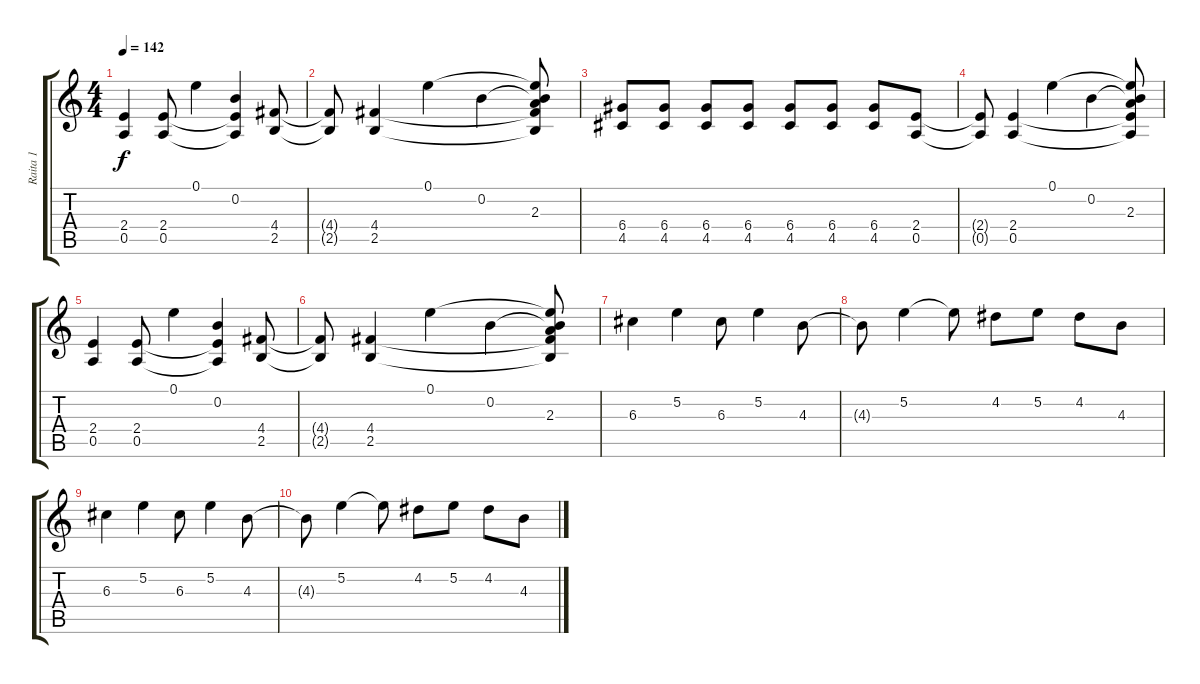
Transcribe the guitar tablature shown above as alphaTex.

\track ("Raita 1" "Raita 1") {instrument distortionguitar}
\staff {score tabs}
\tuning (E4 B3 G3 D3 A2 E2) {hide}
\ts (4 4)
\tempo 142
\clef g2
\ks c
(2.4 0.5).4{dy f} (2.4 0.5).8 0.1.4 (0.2 2.4{t} 0.5{t}).4 (4.4 2.5).8 |
(4.4{t} 2.5{t}).8 (4.4 2.5).4 0.1.4 0.2.4 (0.1{t} 0.2{t} 2.3 4.4{t} 2.5{t}).8 |
(6.4 4.5).8 (6.4 4.5).8 (6.4 4.5).8 (6.4 4.5).8 (6.4 4.5).8 (6.4 4.5).8 (6.4 4.5).8 (2.4 0.5).8 |
(2.4{t} 0.5{t}).8 (2.4 0.5).4 0.1.4 0.2.4 (0.1{t} 0.2{t} 2.3 2.4{t} 0.5{t}).8 |
(2.4 0.5).4 (2.4 0.5).8 0.1.4 (0.2 2.4{t} 0.5{t}).4 (4.4 2.5).8 |
(4.4{t} 2.5{t}).8 (4.4 2.5).4 0.1.4 0.2.4 (0.1{t} 0.2{t} 2.3 4.4{t} 2.5{t}).8 |
6.3.4 5.2.4 6.3.8 5.2.4 4.3.8 |
4.3{t}.8 5.2.4 5.2{t}.8 4.2.8 5.2.8 4.2.8 4.3.8 |
6.3.4 5.2.4 6.3.8 5.2.4 4.3.8 |
4.3{t}.8 5.2.4 5.2{t}.8 4.2.8 5.2.8 4.2.8 4.3.8
